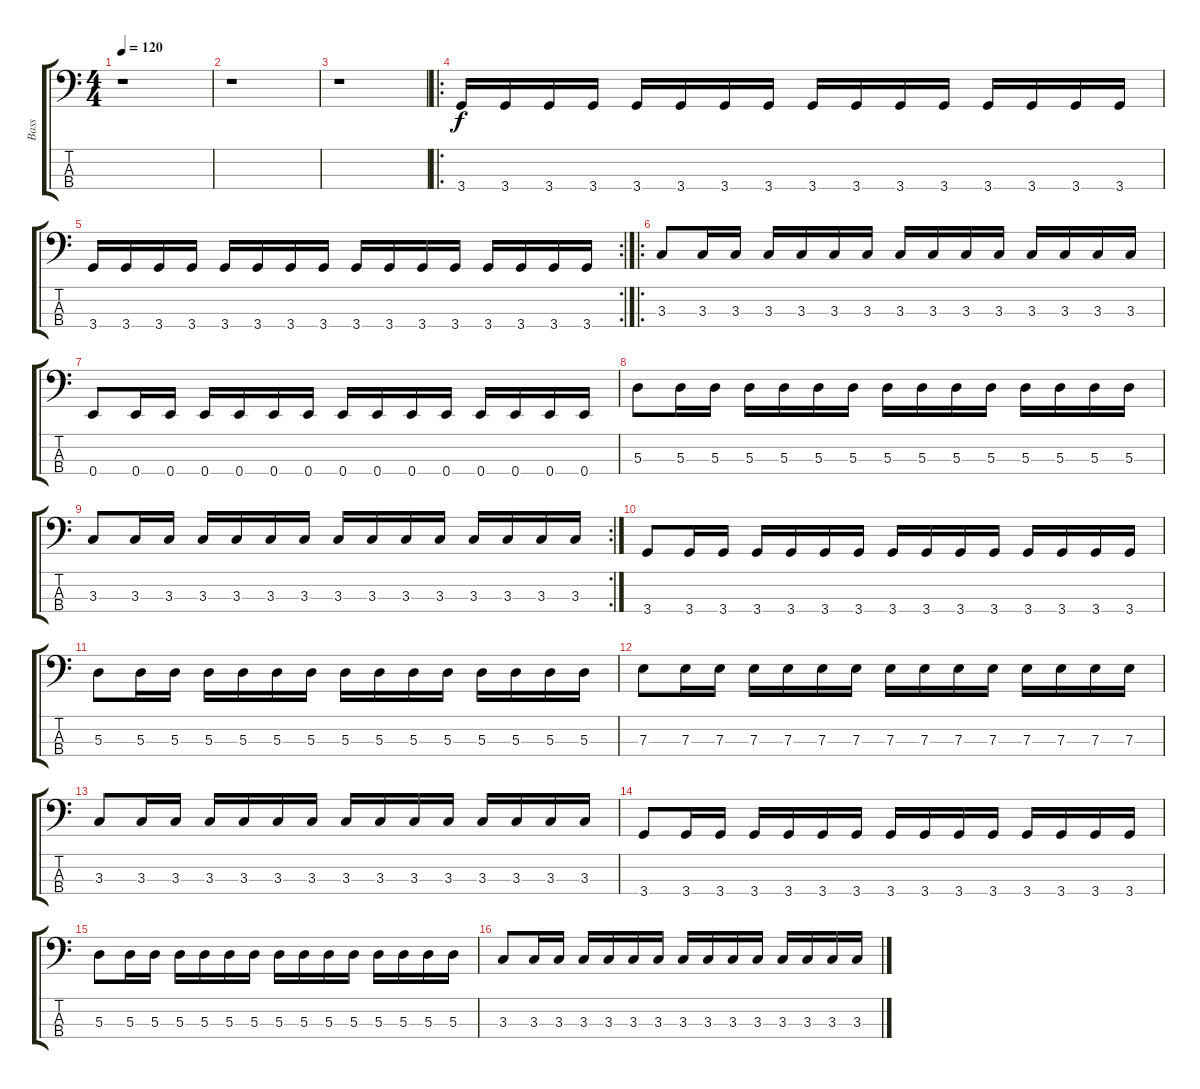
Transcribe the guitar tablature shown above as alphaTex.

\track ("Bass" "Bass") {instrument electricbasspick}
\staff {score tabs}
\tuning (G2 D2 A1 E1) {hide}
\ts (4 4)
\tempo 120
\clef f4
\ks c
r.1{dy f instrument electricbasspick} |
r.1 |
r.1 |
\ro
3.4.16 3.4.16 3.4.16 3.4.16 3.4.16 3.4.16 3.4.16 3.4.16 3.4.16 3.4.16 3.4.16 3.4.16 3.4.16 3.4.16 3.4.16 3.4.16 |
\rc 2
3.4.16 3.4.16 3.4.16 3.4.16 3.4.16 3.4.16 3.4.16 3.4.16 3.4.16 3.4.16 3.4.16 3.4.16 3.4.16 3.4.16 3.4.16 3.4.16 |
\ro
3.3.8 3.3.16 3.3.16 3.3.16 3.3.16 3.3.16 3.3.16 3.3.16 3.3.16 3.3.16 3.3.16 3.3.16 3.3.16 3.3.16 3.3.16 |
0.4.8 0.4.16 0.4.16 0.4.16 0.4.16 0.4.16 0.4.16 0.4.16 0.4.16 0.4.16 0.4.16 0.4.16 0.4.16 0.4.16 0.4.16 |
5.3.8 5.3.16 5.3.16 5.3.16 5.3.16 5.3.16 5.3.16 5.3.16 5.3.16 5.3.16 5.3.16 5.3.16 5.3.16 5.3.16 5.3.16 |
\rc 2
3.3.8 3.3.16 3.3.16 3.3.16 3.3.16 3.3.16 3.3.16 3.3.16 3.3.16 3.3.16 3.3.16 3.3.16 3.3.16 3.3.16 3.3.16 |
3.4.8 3.4.16 3.4.16 3.4.16 3.4.16 3.4.16 3.4.16 3.4.16 3.4.16 3.4.16 3.4.16 3.4.16 3.4.16 3.4.16 3.4.16 |
5.3.8 5.3.16 5.3.16 5.3.16 5.3.16 5.3.16 5.3.16 5.3.16 5.3.16 5.3.16 5.3.16 5.3.16 5.3.16 5.3.16 5.3.16 |
7.3.8 7.3.16 7.3.16 7.3.16 7.3.16 7.3.16 7.3.16 7.3.16 7.3.16 7.3.16 7.3.16 7.3.16 7.3.16 7.3.16 7.3.16 |
3.3.8 3.3.16 3.3.16 3.3.16 3.3.16 3.3.16 3.3.16 3.3.16 3.3.16 3.3.16 3.3.16 3.3.16 3.3.16 3.3.16 3.3.16 |
3.4.8 3.4.16 3.4.16 3.4.16 3.4.16 3.4.16 3.4.16 3.4.16 3.4.16 3.4.16 3.4.16 3.4.16 3.4.16 3.4.16 3.4.16 |
5.3.8 5.3.16 5.3.16 5.3.16 5.3.16 5.3.16 5.3.16 5.3.16 5.3.16 5.3.16 5.3.16 5.3.16 5.3.16 5.3.16 5.3.16 |
3.3.8 3.3.16 3.3.16 3.3.16 3.3.16 3.3.16 3.3.16 3.3.16 3.3.16 3.3.16 3.3.16 3.3.16 3.3.16 3.3.16 3.3.16
